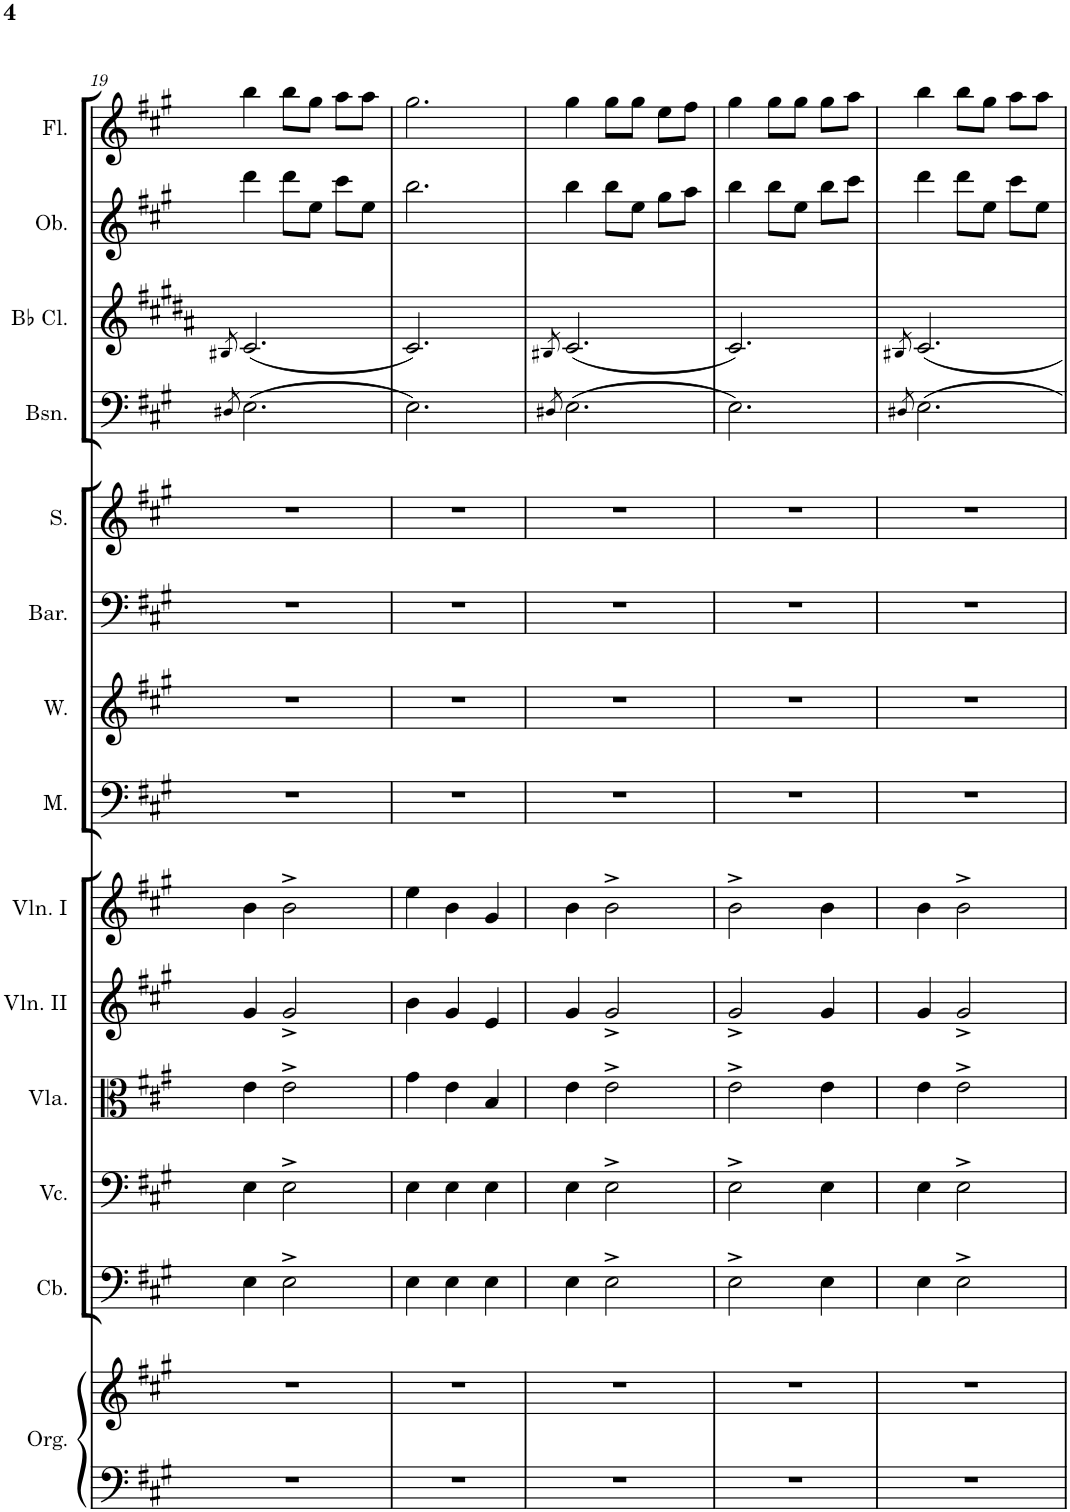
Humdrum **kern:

**kern	**kern	**kern	**kern	**kern	**kern	**kern	**kern	**kern	**kern	**kern	**kern	**kern	**kern	**kern
*part14	*part14	*part13	*part12	*part11	*part10	*part9	*part8	*part7	*part6	*part5	*part4	*part3	*part2	*part1
*staff15	*staff14	*staff13	*staff12	*staff11	*staff10	*staff9	*staff8	*staff7	*staff6	*staff5	*staff4	*staff3	*staff2	*staff1
*I"Organ	*	*I"Contrabasses	*I"Violoncellos	*I"Violas	*I"Violins II	*I"Violins I	*I"Men	*I"Women	*I"Baritone	*I"Soprano	*I"Bassoons	*I"Clarinets in Bb	*I"Oboes	*I"Flutes
*I'Org.	*	*I'Cb.	*I'Vc.	*I'Vla.	*I'Vln. II	*I'Vln. I	*I'M.	*I'W.	*I'Bar.	*I'S.	*I'Bsn.	*	*I'Ob.	*I'Fl.
!!LO:PB:g=z
*clefF4	*clefG2	*clefF4	*clefF4	*clefC3	*clefG2	*clefG2	*clefF4	*clefG2	*clefF4	*clefG2	*clefF4	*clefG2	*clefG2	*clefG2
*	*	*Trd7c12	*	*	*	*	*	*	*	*	*	*Trd1c2	*	*
*k[f#c#g#]	*k[f#c#g#]	*k[f#c#g#]	*k[f#c#g#]	*k[f#c#g#]	*k[f#c#g#]	*k[f#c#g#]	*k[f#c#g#]	*k[f#c#g#]	*k[f#c#g#]	*k[f#c#g#]	*k[f#c#g#]	*k[f#c#g#d#a#]	*k[f#c#g#]	*k[f#c#g#]
*M3/4	*M3/4	*M3/4	*M3/4	*M3/4	*M3/4	*M3/4	*M3/4	*M3/4	*M3/4	*M3/4	*M3/4	*M3/4	*M3/4	*M3/4
=19	=19	=19	=19	=19	=19	=19	=19	=19	=19	=19	=19	=19	=19	=19
.	.	.	.	.	.	.	.	.	.	.	8qD#X/	8qB#X/	.	.
2.r	2.r	4E\	4E\	4e\	4g#/	4b\	2.r	2.r	2.r	2.r	(2.E\	(2.c#/	4ddd\	4bb\
.	.	2E^\	2E^\	2e^\	2g#^/	2b^\	.	.	.	.	.	.	8ddd\L	8bb\L
.	.	.	.	.	.	.	.	.	.	.	.	.	8ee\J	8gg#\J
.	.	.	.	.	.	.	.	.	.	.	.	.	8ccc#\L	8aa\L
.	.	.	.	.	.	.	.	.	.	.	.	.	8ee\J	8aa\J
=20	=20	=20	=20	=20	=20	=20	=20	=20	=20	=20	=20	=20	=20	=20
2.r	2.r	4E\	4E\	4g#\	4b\	4ee\	2.r	2.r	2.r	2.r	2.E\)	2.c#/)	2.bb\	2.gg#\
.	.	4E\	4E\	4e\	4g#/	4b\	.	.	.	.	.	.	.	.
.	.	4E\	4E\	4B/	4e/	4g#/	.	.	.	.	.	.	.	.
=21	=21	=21	=21	=21	=21	=21	=21	=21	=21	=21	=21	=21	=21	=21
.	.	.	.	.	.	.	.	.	.	.	8qD#X/	8qB#X/	.	.
2.r	2.r	4E\	4E\	4e\	4g#/	4b\	2.r	2.r	2.r	2.r	(2.E\	(2.c#/	4bb\	4gg#\
.	.	2E^\	2E^\	2e^\	2g#^/	2b^\	.	.	.	.	.	.	8bb\L	8gg#\L
.	.	.	.	.	.	.	.	.	.	.	.	.	8ee\J	8gg#\J
.	.	.	.	.	.	.	.	.	.	.	.	.	8gg#\L	8ee\L
.	.	.	.	.	.	.	.	.	.	.	.	.	8aa\J	8ff#\J
=22	=22	=22	=22	=22	=22	=22	=22	=22	=22	=22	=22	=22	=22	=22
2.r	2.r	2E^\	2E^\	2e^\	2g#^/	2b^\	2.r	2.r	2.r	2.r	2.E\)	2.c#/)	4bb\	4gg#\
.	.	.	.	.	.	.	.	.	.	.	.	.	8bb\L	8gg#\L
.	.	.	.	.	.	.	.	.	.	.	.	.	8ee\J	8gg#\J
.	.	4E\	4E\	4e\	4g#/	4b\	.	.	.	.	.	.	8bb\L	8gg#\L
.	.	.	.	.	.	.	.	.	.	.	.	.	8ccc#\J	8aa\J
=23	=23	=23	=23	=23	=23	=23	=23	=23	=23	=23	=23	=23	=23	=23
.	.	.	.	.	.	.	.	.	.	.	8qD#X/	8qB#X/	.	.
2.r	2.r	4E\	4E\	4e\	4g#/	4b\	2.r	2.r	2.r	2.r	2.E\	2.c#/	4ddd\	4bb\
.	.	2E^\	2E^\	2e^\	2g#^/	2b^\	.	.	.	.	.	.	8ddd\L	8bb\L
.	.	.	.	.	.	.	.	.	.	.	.	.	8ee\J	8gg#\J
.	.	.	.	.	.	.	.	.	.	.	.	.	8ccc#\L	8aa\L
.	.	.	.	.	.	.	.	.	.	.	.	.	8ee\J	8aa\J
=	=	=	=	=	=	=	=	=	=	=	=	=	=	=
*-	*-	*-	*-	*-	*-	*-	*-	*-	*-	*-	*-	*-	*-	*-
